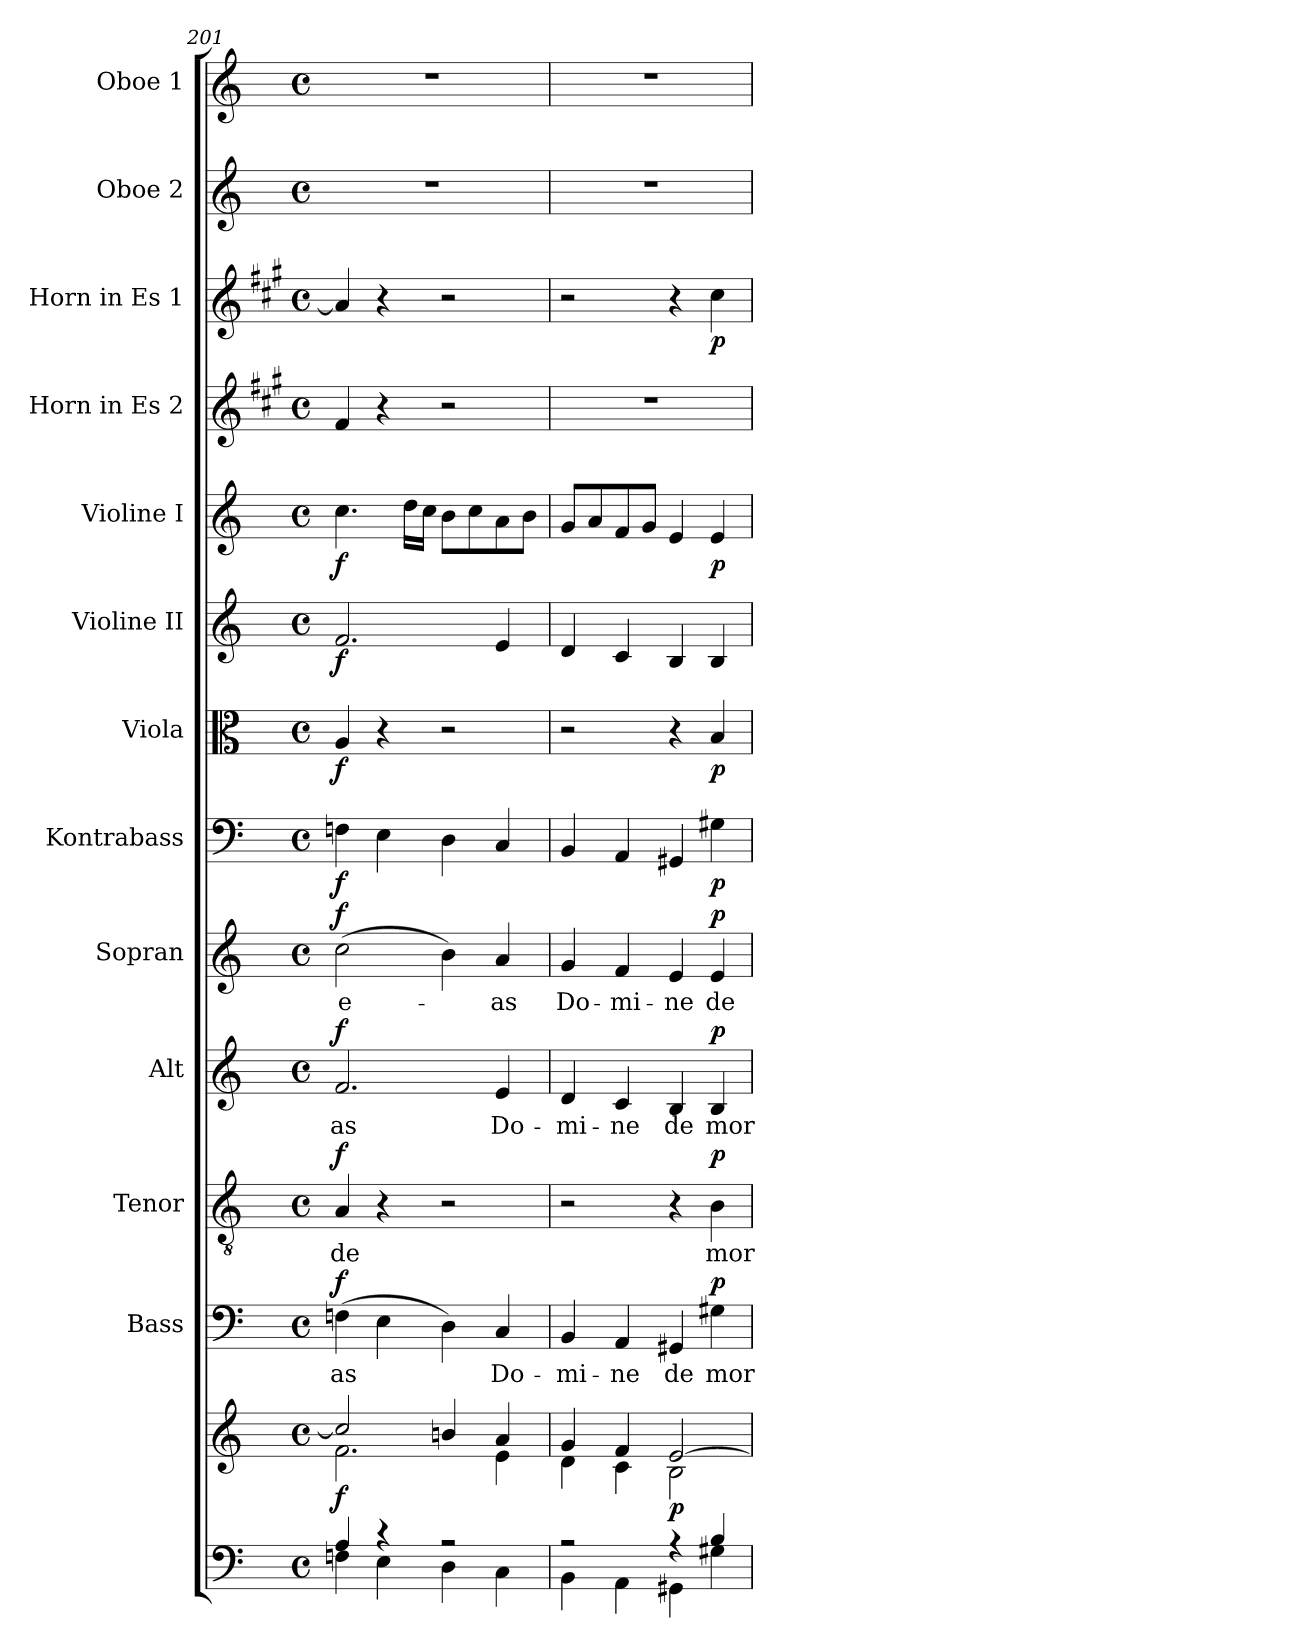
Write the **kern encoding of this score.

**kern	**kern	**dynam	**kern	**text	**dynam	**kern	**text	**dynam	**kern	**text	**dynam	**kern	**text	**dynam	**kern	**dynam	**kern	**dynam	**kern	**dynam	**kern	**dynam	**kern	**kern	**dynam	**kern	**kern
*part13	*part13	*part13	*part12	*part12	*part12	*part11	*part11	*part11	*part10	*part10	*part10	*part9	*part9	*part9	*part8	*part8	*part7	*part7	*part6	*part6	*part5	*part5	*part4	*part3	*part3	*part2	*part1
*staff14	*staff13	*staff13/14	*staff12	*staff12	*staff12	*staff11	*staff11	*staff11	*staff10	*staff10	*staff10	*staff9	*staff9	*staff9	*staff8	*staff8	*staff7	*staff7	*staff6	*staff6	*staff5	*staff5	*staff4	*staff3	*staff3	*staff2	*staff1
*	*	*	*I"Bass	*	*	*I"Tenor	*	*	*I"Alt	*	*	*I"Sopran	*	*	*I"Kontrabass	*	*I"Viola	*	*I"Violine II	*	*I"Violine I	*	*I"Horn in Es 2	*I"Horn in Es 1	*	*I"Oboe 2	*I"Oboe 1
*	*	*	*I'B.	*	*	*I'T.	*	*	*I'A.	*	*	*I'S.	*	*	*I'Kb.	*	*I'Vla.	*	*I'Vl. II	*	*I'Vl. I	*	*I'Hr. 2	*I'Hr. 1	*	*I'Ob. 2	*I'Ob. 1
*clefF4	*clefG2	*	*clefF4	*	*	*clefGv2	*	*	*clefG2	*	*	*clefG2	*	*	*clefF4	*	*clefC3	*	*clefG2	*	*clefG2	*	*clefG2	*clefG2	*	*clefG2	*clefG2
*	*	*	*	*	*	*	*	*	*	*	*	*	*	*	*ITrd7c12	*	*	*	*	*	*	*	*ITrd5c9	*ITrd5c9	*	*	*
*k[]	*k[]	*	*k[]	*	*	*k[]	*	*	*k[]	*	*	*k[]	*	*	*k[]	*	*k[]	*	*k[]	*	*k[]	*	*k[]	*k[]	*	*k[]	*k[]
*C:	*C:	*	*C:	*	*	*C:	*	*	*C:	*	*	*C:	*	*	*C:	*	*C:	*	*C:	*	*C:	*	*C:	*C:	*	*C:	*C:
*M4/4	*M4/4	*	*M4/4	*	*	*M4/4	*	*	*M4/4	*	*	*M4/4	*	*	*M4/4	*	*M4/4	*	*M4/4	*	*M4/4	*	*M4/4	*M4/4	*	*M4/4	*M4/4
*met(c)	*met(c)	*	*met(c)	*	*	*met(c)	*	*	*met(c)	*	*	*met(c)	*	*	*met(c)	*	*met(c)	*	*met(c)	*	*met(c)	*	*met(c)	*met(c)	*	*met(c)	*met(c)
=201	=201	=201	=201	=201	=201	=201	=201	=201	=201	=201	=201	=201	=201	=201	=201	=201	=201	=201	=201	=201	=201	=201	=201	=201	=201	=201	=201
*^	*^	*	*	*	*	*	*	*	*	*	*	*	*	*	*	*	*	*	*	*	*	*	*	*	*	*	*
!	!	!	!	!LO:DY:b	!	!LO:LY:b	!LO:DY:a	!	!LO:LY:b	!LO:DY:a	!	!LO:LY:b	!LO:DY:a	!	!LO:LY:b	!LO:DY:a	!	!LO:DY:b	!	!LO:DY:b	!	!LO:DY:b	!	!LO:DY:b	!	!	!	!	!
4A/	4Fn\	2cc/]	2.f\	f	(>4Fn\	-as	f	4A/	de	f	2.f/	-as	f	(>2cc\	e-	f	4FFn\	f	4A/	f	2.f/	f	4.cc\	f	4A/	4c/]	.	1r	1r
4rc	4E\	.	.	.	4E\	.	.	4r	.	.	.	.	.	.	.	.	4EE\	.	4r	.	.	.	.	.	4r	4r	.	.	.
.	.	.	.	.	.	.	.	.	.	.	.	.	.	.	.	.	.	.	.	.	.	.	16dd\LL	.	.	.	.	.	.
.	.	.	.	.	.	.	.	.	.	.	.	.	.	.	.	.	.	.	.	.	.	.	16cc\JJ	.	.	.	.	.	.
2rA	4D\	4bn/	.	.	4D\)	.	.	2r	.	.	.	.	.	4b\)	.	.	4DD\	.	2r	.	.	.	8b\L	.	2r	2r	.	.	.
.	.	.	.	.	.	.	.	.	.	.	.	.	.	.	.	.	.	.	.	.	.	.	8cc\	.	.	.	.	.	.
!	!	!	!	!	!	!LO:LY:b	!	!	!	!	!	!LO:LY:b	!	!	!LO:LY:b	!	!	!	!	!	!	!	!	!	!	!	!	!	!
.	4C\	4a/	4e\	.	4C/	Do-	.	.	.	.	4e/	Do-	.	4a/	-as	.	4CC/	.	.	.	4e/	.	8a\	.	.	.	.	.	.
.	.	.	.	.	.	.	.	.	.	.	.	.	.	.	.	.	.	.	.	.	.	.	8b\J	.	.	.	.	.	.
=202	=202	=202	=202	=202	=202	=202	=202	=202	=202	=202	=202	=202	=202	=202	=202	=202	=202	=202	=202	=202	=202	=202	=202	=202	=202	=202	=202	=202	=202
!	!	!	!	!	!	!LO:LY:b	!	!	!	!	!	!LO:LY:b	!	!	!LO:LY:b	!	!	!	!	!	!	!	!	!	!	!	!	!	!
2rA	4BB\	4g/	4d\	.	4BB/	-mi-	.	2r	.	.	4d/	-mi-	.	4g/	Do-	.	4BBB/	.	2r	.	4d/	.	8g/L	.	1r	2r	.	1r	1r
.	.	.	.	.	.	.	.	.	.	.	.	.	.	.	.	.	.	.	.	.	.	.	8a/	.	.	.	.	.	.
!	!	!	!	!	!	!LO:LY:b	!	!	!	!	!	!LO:LY:b	!	!	!LO:LY:b	!	!	!	!	!	!	!	!	!	!	!	!	!	!
.	4AA\	4f/	4c\	.	4AA/	-ne	.	.	.	.	4c/	-ne	.	4f/	-mi-	.	4AAA/	.	.	.	4c/	.	8f/	.	.	.	.	.	.
.	.	.	.	.	.	.	.	.	.	.	.	.	.	.	.	.	.	.	.	.	.	.	8g/J	.	.	.	.	.	.
!	!	!	!	!LO:DY:b	!	!LO:LY:b	!	!	!	!	!	!LO:LY:b	!	!	!LO:LY:b	!	!	!	!	!	!	!	!	!	!	!	!	!	!
4rA	4GG#X\	[>2e/	2B\	p	4GG#X/	de	.	4r	.	.	4B/	de	.	4e/	-ne	.	4GGG#X/	.	4r	.	4B/	.	4e/	.	.	4r	.	.	.
!	!	!	!	!	!	!LO:LY:b	!LO:DY:a	!	!LO:LY:b	!LO:DY:a	!	!LO:LY:b	!LO:DY:a	!	!LO:LY:b	!LO:DY:a	!	!LO:DY:b	!	!LO:DY:b	!	!	!	!LO:DY:b	!	!	!LO:DY:b	!	!
4B/	4G#X\	.	.	.	4G#X\	mor-	p	4B\	mor-	p	4B/	mor-	p	4e/	de	p	4GG#X\	p	4B/	p	4B/	.	4e/	p	.	4e\	p	.	.
*v	*v	*	*	*	*	*	*	*	*	*	*	*	*	*	*	*	*	*	*	*	*	*	*	*	*	*	*	*	*
*	*v	*v	*	*	*	*	*	*	*	*	*	*	*	*	*	*	*	*	*	*	*	*	*	*	*	*	*	*
=	=	=	=	=	=	=	=	=	=	=	=	=	=	=	=	=	=	=	=	=	=	=	=	=	=	=	=
*-	*-	*-	*-	*-	*-	*-	*-	*-	*-	*-	*-	*-	*-	*-	*-	*-	*-	*-	*-	*-	*-	*-	*-	*-	*-	*-	*-
